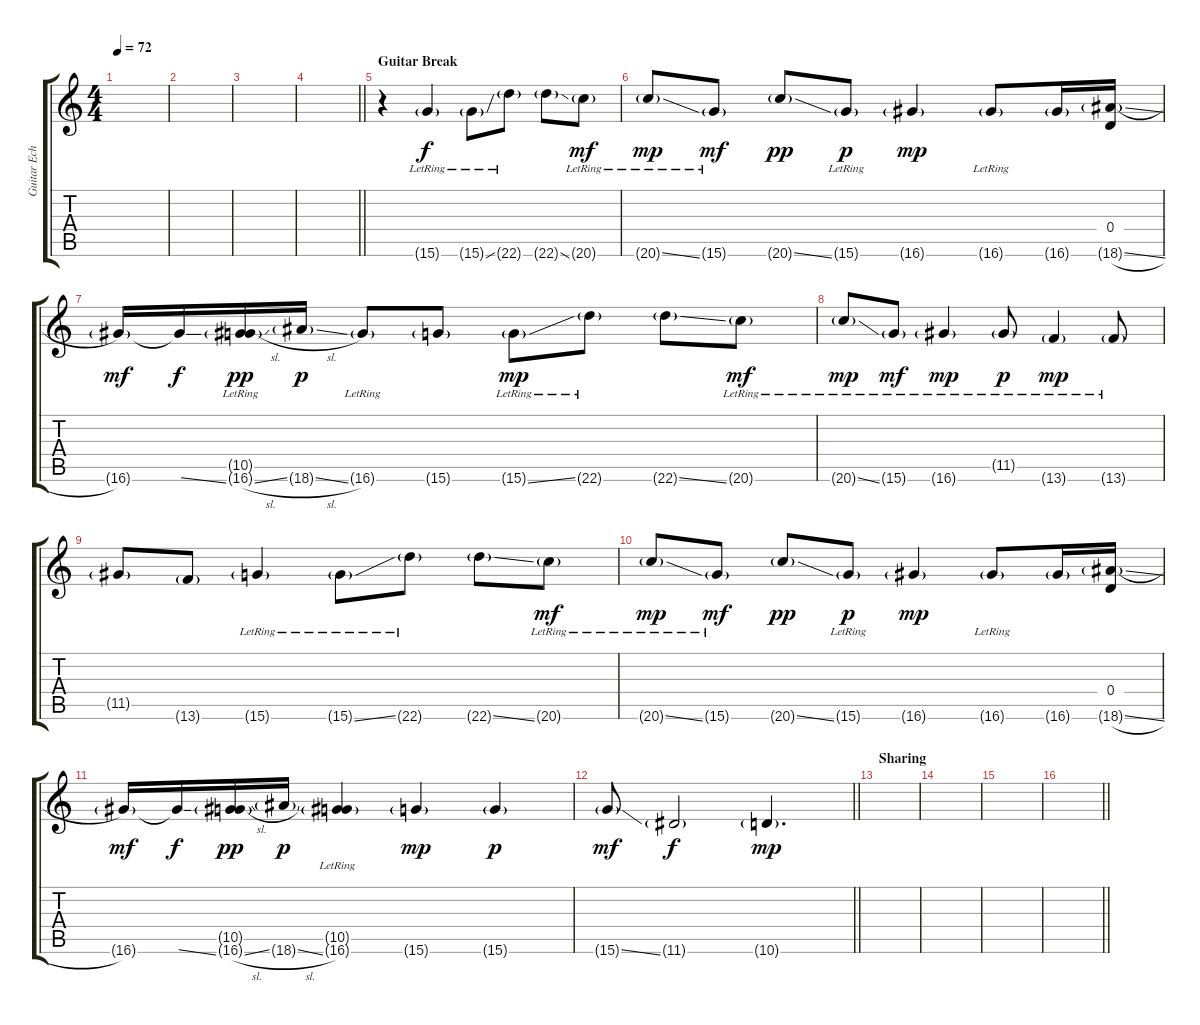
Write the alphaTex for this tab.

\track ("Guitar Echo FX" "Guitar Ech") {instrument electricguitarjazz}
\staff {score tabs}
\tuning (E4 B3 G3 D3 A2 E2) {hide}
\ts (4 4)
\tempo 72
\clef g2
\ks c
|
|
|
\barLineRight lightlight
|
\section ("" "Guitar Break")
r.4 15.6{g lr}.4 15.6{ss g lr}.8 22.6{g lr}.8 22.6{ss g}.8 20.6{g lr}.8{dy mf} |
20.6{ss g lr}.8{dy mp} 15.6{g lr}.8{dy mf} 20.6{ss g}.8{dy pp} 15.6{g lr}.8{dy p} 16.6{g}.4{dy mp} 16.6{g lr}.8 16.6{g}.16 (0.4 18.6{sl g}).16 |
16.6{g}.16{dy mf} 16.6{ss t}.16{dy f} (10.5{g lr} 16.6{sl g}).16{dy pp} 18.6{sl g}.16{dy p} 16.6{g lr}.8 15.6{g}.8 15.6{ss g lr}.8{dy mp} 22.6{g lr}.8 22.6{ss g}.8 20.6{g lr}.8{dy mf} |
20.6{ss g lr}.8{dy mp} 15.6{g lr}.8{dy mf} 16.6{g lr}.4{dy mp} 11.5{g lr}.8{dy p} 13.6{g lr}.4{dy mp} 13.6{g lr}.8 |
11.5{g}.8 13.6{g}.8 15.6{g lr}.4 15.6{ss g lr}.8 22.6{g lr}.8 22.6{ss g}.8 20.6{g lr}.8{dy mf} |
20.6{ss g lr}.8{dy mp} 15.6{g lr}.8{dy mf} 20.6{ss g}.8{dy pp} 15.6{g lr}.8{dy p} 16.6{g}.4{dy mp} 16.6{g lr}.8 16.6{g}.16 (0.4 18.6{sl g}).16 |
16.6{g}.16{dy mf} 16.6{ss t}.16{dy f} (10.5{g} 16.6{sl g}).16{dy pp} 18.6{sl g}.16{dy p} (10.5{g} 16.6{g lr}).4 15.6{g}.4{dy mp} 15.6{g}.4{dy p} |
\barLineRight lightlight
15.6{ss g}.8{dy mf} 11.6{g}.2{dy f} 10.6{g}.4{d dy mp} |
\section ("" "Sharing")
|
|
|
\barLineRight lightlight
